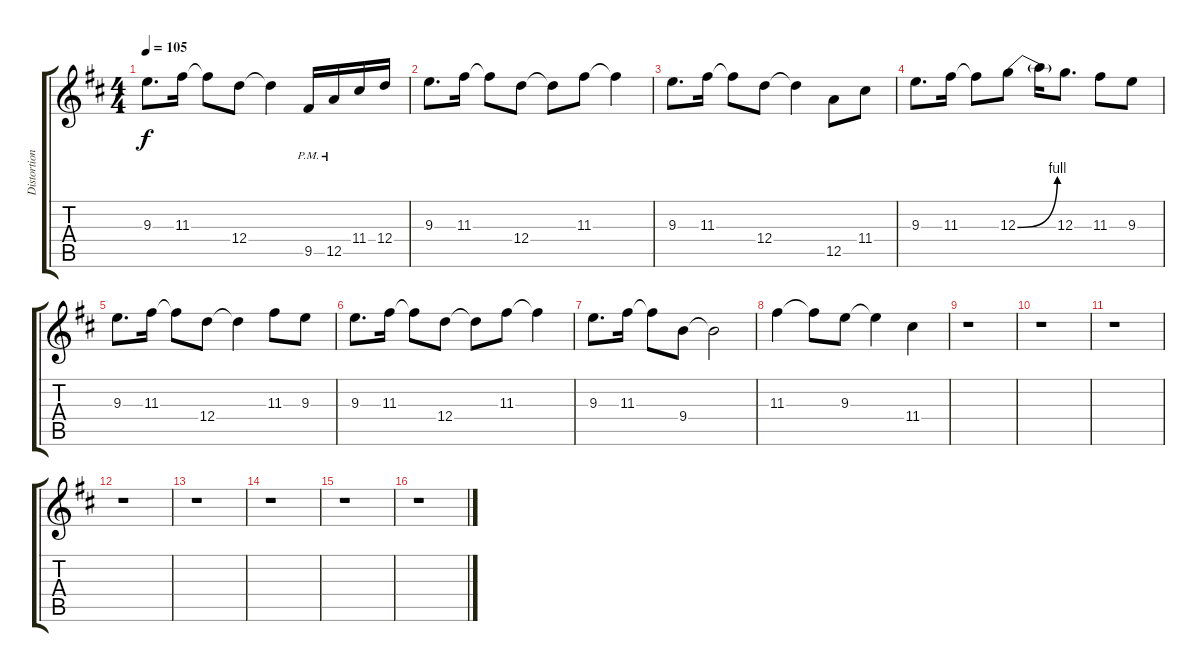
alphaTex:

\track ("Distortion Lead 2" "Distortion") {instrument distortionguitar}
\staff {score tabs}
\tuning (E4 B3 G3 D3 A2 E2) {hide}
\ts (4 4)
\tempo 105
\clef g2
\ks d
9.3.8{d dy f} 11.3.16 11.3{t}.8 12.4.8 12.4{t}.4 9.5{pm}.16 12.5{pm}.16 11.4.16 12.4.16 |
9.3.8{d} 11.3.16 11.3{t}.8 12.4.8 12.4{t}.8 11.3.8 11.3{t}.4 |
9.3.8{d} 11.3.16 11.3{t}.8 12.4.8 12.4{t}.4 12.5.8 11.4.8 |
9.3.8{d} 11.3.16 11.3{t}.8 12.3{be (bend 0 0 60 4)}.8 12.3{t}.16 12.3.8{d} 11.3.8 9.3.8 |
9.3.8{d} 11.3.16 11.3{t}.8 12.4.8 12.4{t}.4 11.3.8 9.3.8 |
9.3.8{d} 11.3.16 11.3{t}.8 12.4.8 12.4{t}.8 11.3.8 11.3{t}.4 |
9.3.8{d} 11.3.16 11.3{t}.8 9.4.8 9.4{t}.2 |
11.3.4 11.3{t}.8 9.3.8 9.3{t}.4 11.4.4 |
r.1 |
r.1 |
r.1 |
r.1 |
r.1 |
r.1 |
r.1 |
r.1
